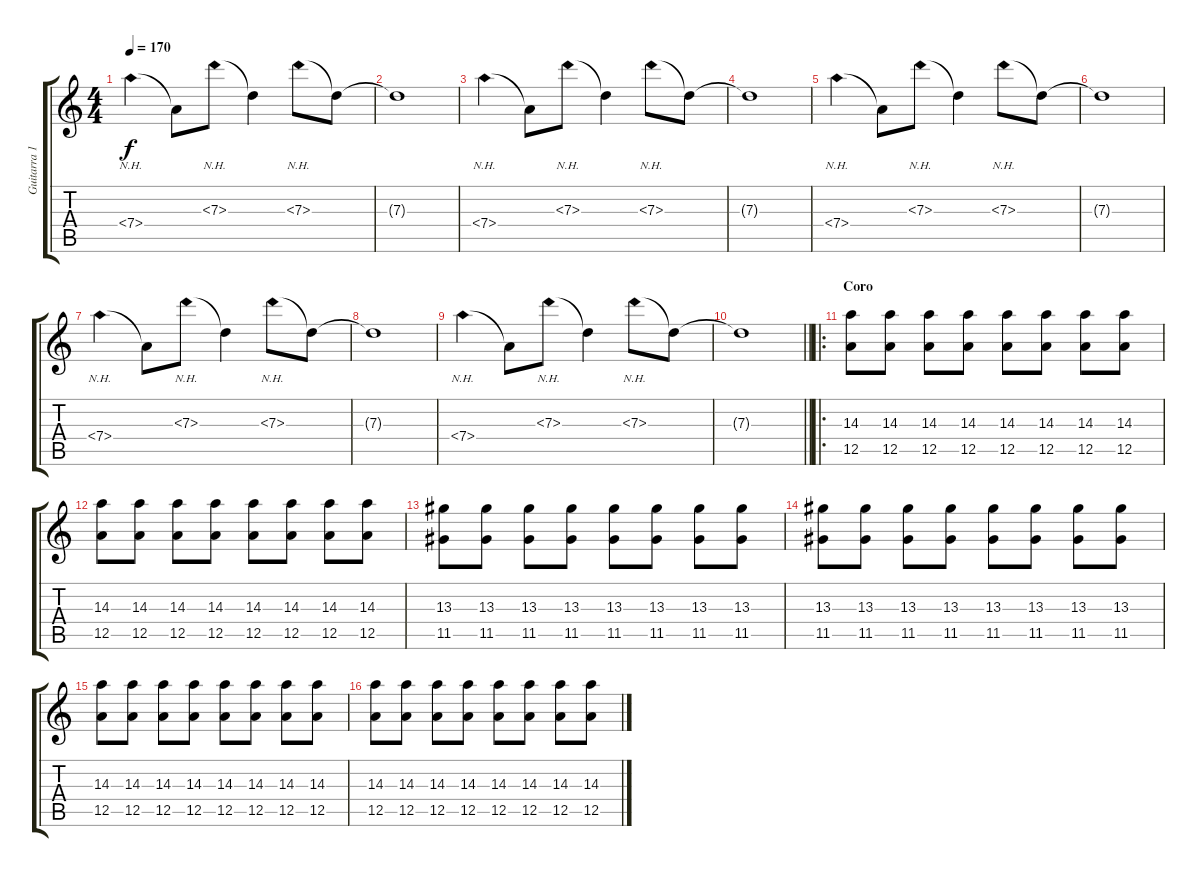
\track ("Guitarra 1" "Guitarra 1") {instrument overdrivenguitar}
\staff {score tabs}
\tuning (E4 B3 G3 D3 A2 E2) {hide}
\ts (4 4)
\tempo 170
\clef g2
\ks c
7.4{nh}.4{dy f} 7.4{t}.8 7.3{nh}.8 7.3{t}.4 7.3{nh}.8 7.3{t}.8 |
7.3{t}.1 |
7.4{nh}.4 7.4{t}.8 7.3{nh}.8 7.3{t}.4 7.3{nh}.8 7.3{t}.8 |
7.3{t}.1 |
7.4{nh}.4 7.4{t}.8 7.3{nh}.8 7.3{t}.4 7.3{nh}.8 7.3{t}.8 |
7.3{t}.1 |
7.4{nh}.4 7.4{t}.8 7.3{nh}.8 7.3{t}.4 7.3{nh}.8 7.3{t}.8 |
7.3{t}.1 |
7.4{nh}.4 7.4{t}.8 7.3{nh}.8 7.3{t}.4 7.3{nh}.8 7.3{t}.8 |
\barLineRight lightlight
7.3{t}.1 |
\ro
\section ("" "Coro")
(14.3 12.5).8{instrument overdrivenguitar} (14.3 12.5).8 (14.3 12.5).8 (14.3 12.5).8 (14.3 12.5).8 (14.3 12.5).8 (14.3 12.5).8 (14.3 12.5).8 |
(14.3 12.5).8 (14.3 12.5).8 (14.3 12.5).8 (14.3 12.5).8 (14.3 12.5).8 (14.3 12.5).8 (14.3 12.5).8 (14.3 12.5).8 |
(13.3 11.5).8 (13.3 11.5).8 (13.3 11.5).8 (13.3 11.5).8 (13.3 11.5).8 (13.3 11.5).8 (13.3 11.5).8 (13.3 11.5).8 |
(13.3 11.5).8 (13.3 11.5).8 (13.3 11.5).8 (13.3 11.5).8 (13.3 11.5).8 (13.3 11.5).8 (13.3 11.5).8 (13.3 11.5).8 |
(14.3 12.5).8 (14.3 12.5).8 (14.3 12.5).8 (14.3 12.5).8 (14.3 12.5).8 (14.3 12.5).8 (14.3 12.5).8 (14.3 12.5).8 |
(14.3 12.5).8 (14.3 12.5).8 (14.3 12.5).8 (14.3 12.5).8 (14.3 12.5).8 (14.3 12.5).8 (14.3 12.5).8 (14.3 12.5).8
